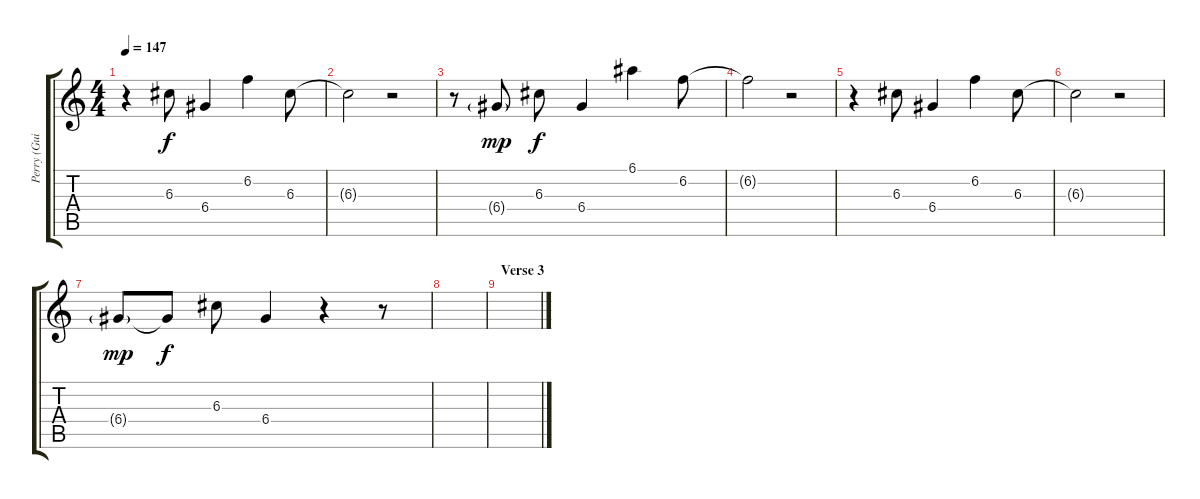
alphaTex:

\track ("Perry (Guitar 2)" "Perry (Gui") {instrument distortionguitar}
\staff {score tabs}
\tuning (E4 B3 G3 D3 A2 E2) {hide}
\ts (4 4)
\tempo 147
\clef g2
\ks c
r.4{dy f} 6.3.8 6.4.4 6.2.4 6.3.8 |
6.3{t}.2 r.2 |
r.8 6.4{g}.8{dy mp} 6.3.8{dy f} 6.4.4 6.1.4 6.2.8 |
6.2{t}.2 r.2 |
r.4 6.3.8 6.4.4 6.2.4 6.3.8 |
6.3{t}.2 r.2 |
6.4{g}.8{dy mp} 6.4{t}.8{dy f} 6.3.8 6.4.4 r.4 r.8 |
\section ("" "")
|
\section ("" "Verse 3")
